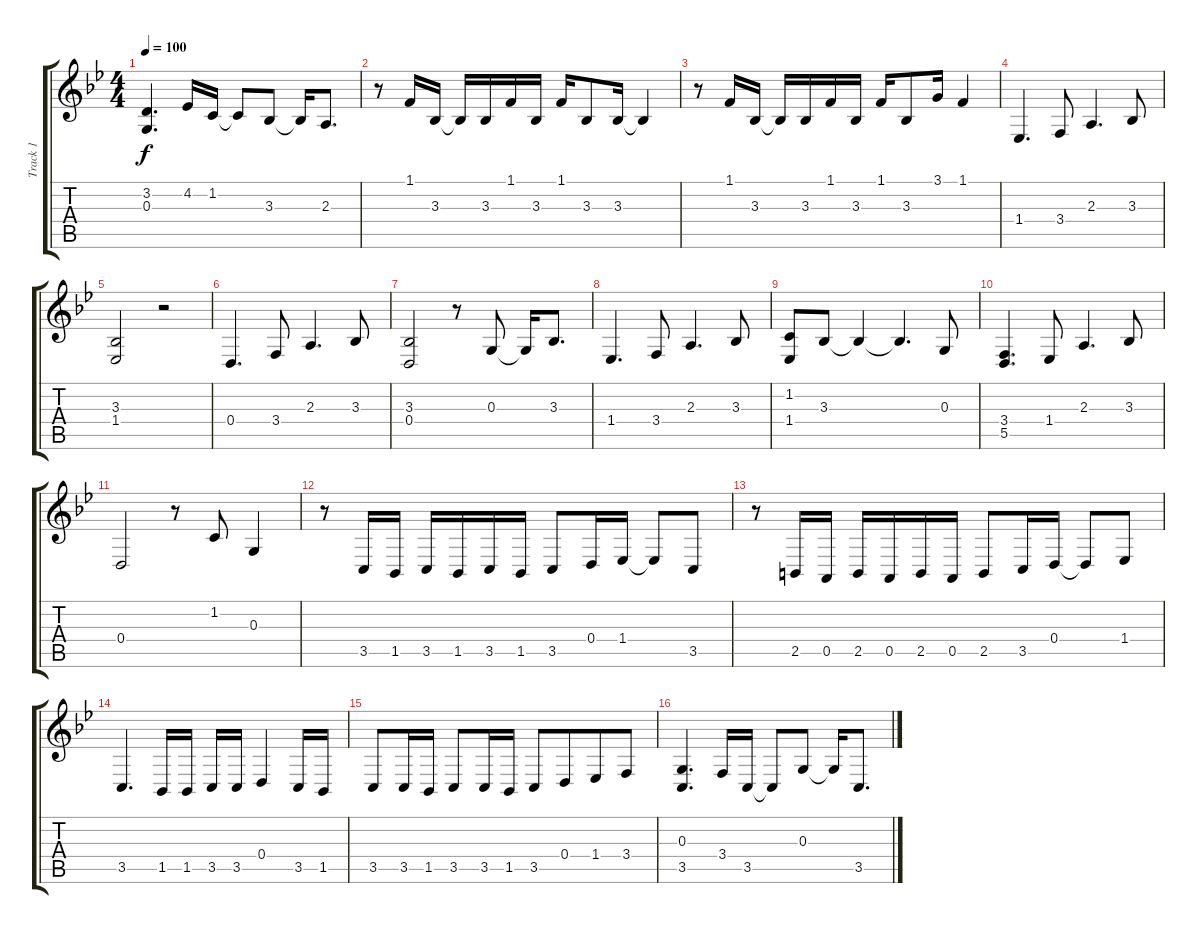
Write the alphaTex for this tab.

\track ("Track 1" "Track 1") {instrument acousticgrandpiano}
\staff {score tabs}
\tuning (E4 B3 G3 D3 A2 E2) {hide}
\ts (4 4)
\tempo 100
\clef g2
\ks bb
(3.2 0.3).4{d dy f} 4.2.16 1.2.16 1.2{t}.8 3.3.8 3.3{t}.16 2.3.8{d} |
r.8 1.1.16 3.3.16 3.3{t}.16 3.3.16 1.1.16 3.3.16 1.1.16 3.3.8 3.3.16 3.3{t}.4 |
r.8 1.1.16 3.3.16 3.3{t}.16 3.3.16 1.1.16 3.3.16 1.1.16 3.3.8 3.1.16 1.1.4 |
1.4.4{d} 3.4.8 2.3.4{d} 3.3.8 |
(3.3 1.4).2 r.2 |
0.4.4{d} 3.4.8 2.3.4{d} 3.3.8 |
(3.3 0.4).2 r.8 0.3.8 0.3{t}.16 3.3.8{d} |
1.4.4{d} 3.4.8 2.3.4{d} 3.3.8 |
(1.2 1.4).8 3.3.8 3.3{t}.4 3.3{t}.4{d} 0.3.8 |
(3.4 5.5).4{d} 1.4.8 2.3.4{d} 3.3.8 |
0.4.2 r.8 1.2.8 0.3.4 |
r.8 3.5.16 1.5.16 3.5.16 1.5.16 3.5.16 1.5.16 3.5.8 0.4.16 1.4.16 1.4{t}.8 3.5.8 |
r.8 2.5.16 0.5.16 2.5.16 0.5.16 2.5.16 0.5.16 2.5.8 3.5.16 0.4.16 0.4{t}.8 1.4.8 |
3.5.4{d} 1.5.16 1.5.16 3.5.16 3.5.16 0.4.4 3.5.16 1.5.16 |
3.5.8 3.5.16 1.5.16 3.5.8 3.5.16 1.5.16 3.5.8 0.4.8{beam merge} 1.4.8 3.4.8 |
(0.3 3.5).4{d} 3.4.16 3.5.16 3.5{t}.8 0.3.8 0.3{t}.16 3.5.8{d}
